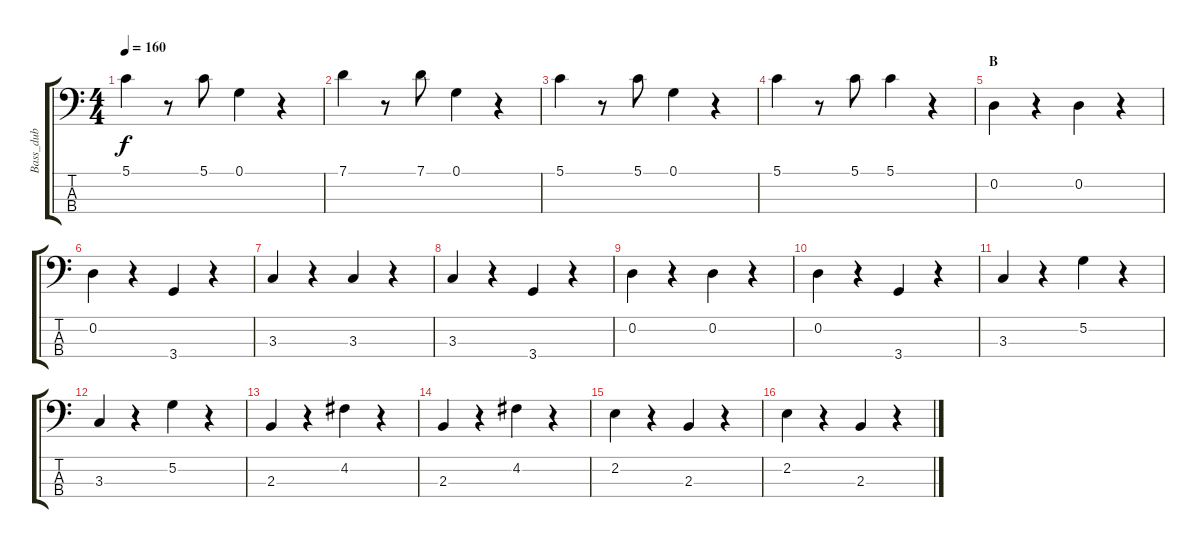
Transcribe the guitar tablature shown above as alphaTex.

\track ("Bass_dub" "Bass_dub") {instrument acousticbass}
\staff {score tabs}
\tuning (G2 D2 A1 E1) {hide}
\ts (4 4)
\tempo 160
\clef f4
\ks c
5.1.4{dy f} r.8 5.1.8 0.1.4 r.4 |
7.1.4 r.8 7.1.8 0.1.4 r.4 |
5.1.4 r.8 5.1.8 0.1.4 r.4 |
5.1.4 r.8 5.1.8 5.1.4 r.4 |
\section ("" "B")
0.2.4 r.4 0.2.4 r.4 |
0.2.4 r.4 3.4.4 r.4 |
3.3.4 r.4 3.3.4 r.4 |
3.3.4 r.4 3.4.4 r.4 |
0.2.4 r.4 0.2.4 r.4 |
0.2.4 r.4 3.4.4 r.4 |
3.3.4 r.4 5.2.4 r.4 |
3.3.4 r.4 5.2.4 r.4 |
2.3.4 r.4 4.2.4 r.4 |
2.3.4 r.4 4.2.4 r.4 |
2.2.4 r.4 2.3.4 r.4 |
2.2.4 r.4 2.3.4 r.4
